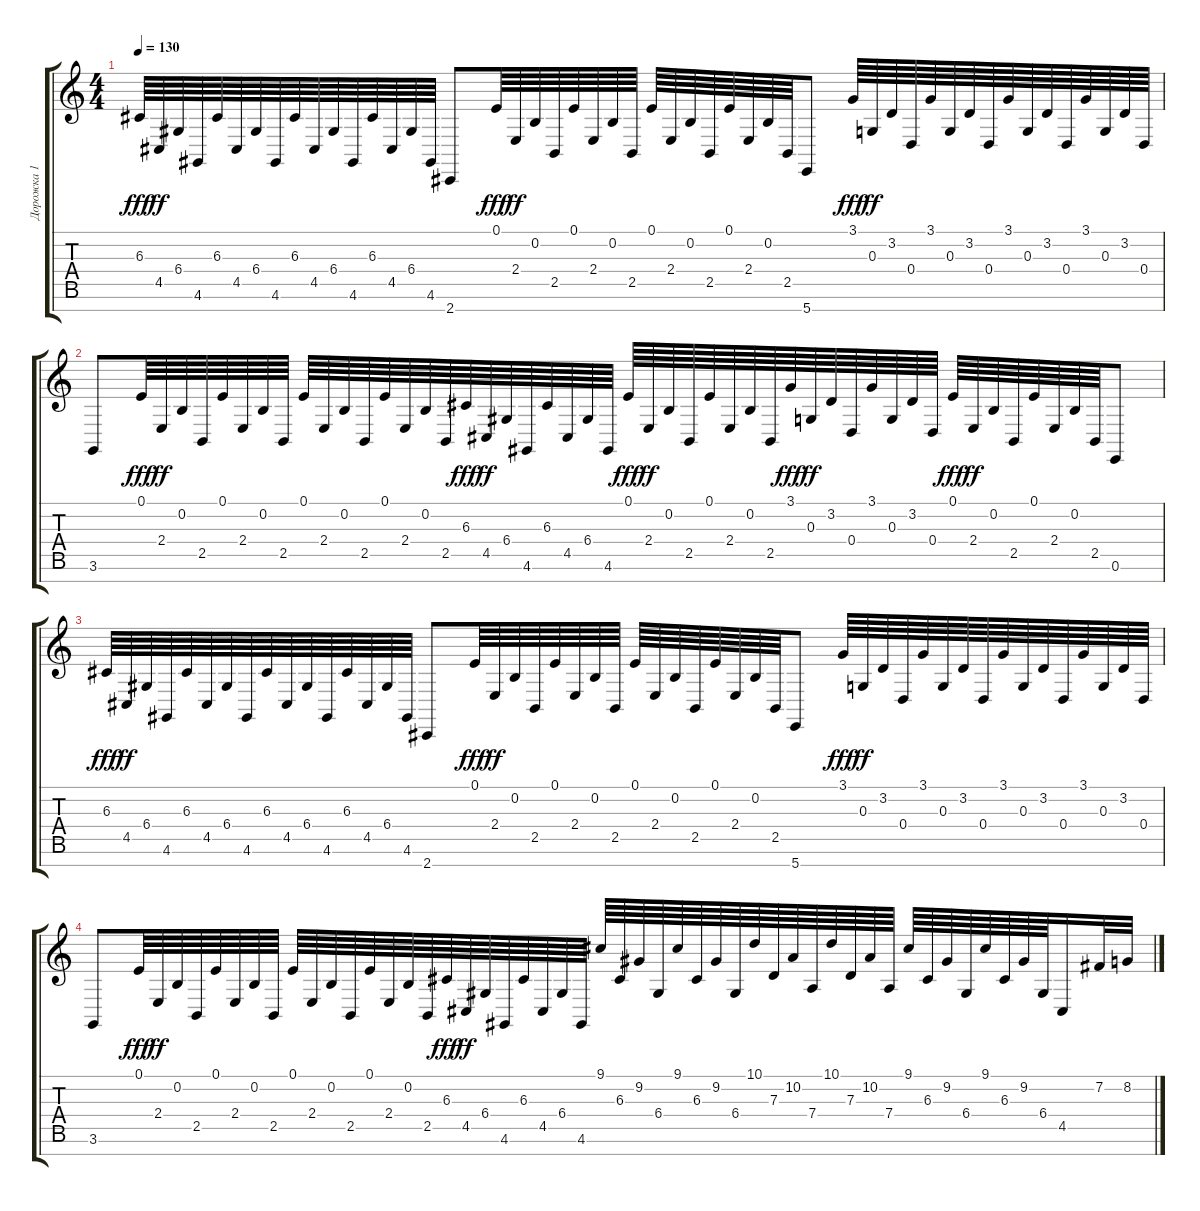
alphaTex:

\track ("Дорожка 1" "Дорожка 1") {instrument lead1square}
\staff {score tabs}
\tuning (E4 B3 G3 D3 A2 E2 B1) {hide}
\ts (4 4)
\tempo 130
\clef g2
\ks c
6.3.64{dy fff} 4.5.64{dy ff} 6.4.64 4.6.64 6.3.64 4.5.64 6.4.64 4.6.64 6.3.64 4.5.64 6.4.64 4.6.64 6.3.64 4.5.64 6.4.64 4.6.64 2.7.8 0.1.64{dy fff} 2.4.64{dy ff} 0.2.64 2.5.64 0.1.64 2.4.64 0.2.64 2.5.64 0.1.64 2.4.64 0.2.64 2.5.64 0.1.64 2.4.64 0.2.64 2.5.64 5.7.8 3.1.64{dy fff} 0.3.64{dy ff} 3.2.64 0.4.64 3.1.64 0.3.64 3.2.64 0.4.64 3.1.64 0.3.64 3.2.64 0.4.64 3.1.64 0.3.64 3.2.64 0.4.64 |
3.6.8 0.1.64{dy fff} 2.4.64{dy ff} 0.2.64 2.5.64 0.1.64 2.4.64 0.2.64 2.5.64 0.1.64 2.4.64 0.2.64 2.5.64 0.1.64 2.4.64 0.2.64 2.5.64 6.3.64{dy fff} 4.5.64{dy ff} 6.4.64 4.6.64 6.3.64 4.5.64 6.4.64 4.6.64 0.1.64{dy fff} 2.4.64{dy ff} 0.2.64 2.5.64 0.1.64 2.4.64 0.2.64 2.5.64 3.1.64{dy fff} 0.3.64{dy ff} 3.2.64 0.4.64 3.1.64 0.3.64 3.2.64 0.4.64 0.1.64{dy fff} 2.4.64{dy ff} 0.2.64 2.5.64 0.1.64 2.4.64 0.2.64 2.5.64 0.6.8 |
6.3.64{dy fff} 4.5.64{dy ff} 6.4.64 4.6.64 6.3.64 4.5.64 6.4.64 4.6.64 6.3.64 4.5.64 6.4.64 4.6.64 6.3.64 4.5.64 6.4.64 4.6.64 2.7.8 0.1.64{dy fff} 2.4.64{dy ff} 0.2.64 2.5.64 0.1.64 2.4.64 0.2.64 2.5.64 0.1.64 2.4.64 0.2.64 2.5.64 0.1.64 2.4.64 0.2.64 2.5.64 5.7.8 3.1.64{dy fff} 0.3.64{dy ff} 3.2.64 0.4.64 3.1.64 0.3.64 3.2.64 0.4.64 3.1.64 0.3.64 3.2.64 0.4.64 3.1.64 0.3.64 3.2.64 0.4.64 |
3.6.8 0.1.64{dy fff} 2.4.64{dy ff} 0.2.64 2.5.64 0.1.64 2.4.64 0.2.64 2.5.64 0.1.64 2.4.64 0.2.64 2.5.64 0.1.64 2.4.64 0.2.64 2.5.64 6.3.64{dy fff} 4.5.64{dy ff} 6.4.64 4.6.64 6.3.64 4.5.64 6.4.64 4.6.64 9.1.64 6.3.64 9.2.64 6.4.64 9.1.64 6.3.64 9.2.64 6.4.64 10.1.64 7.3.64 10.2.64 7.4.64 10.1.64 7.3.64 10.2.64 7.4.64 9.1.64 6.3.64 9.2.64 6.4.64 9.1.64 6.3.64 9.2.64 6.4.64 4.5.16 7.2.32 8.2.32
